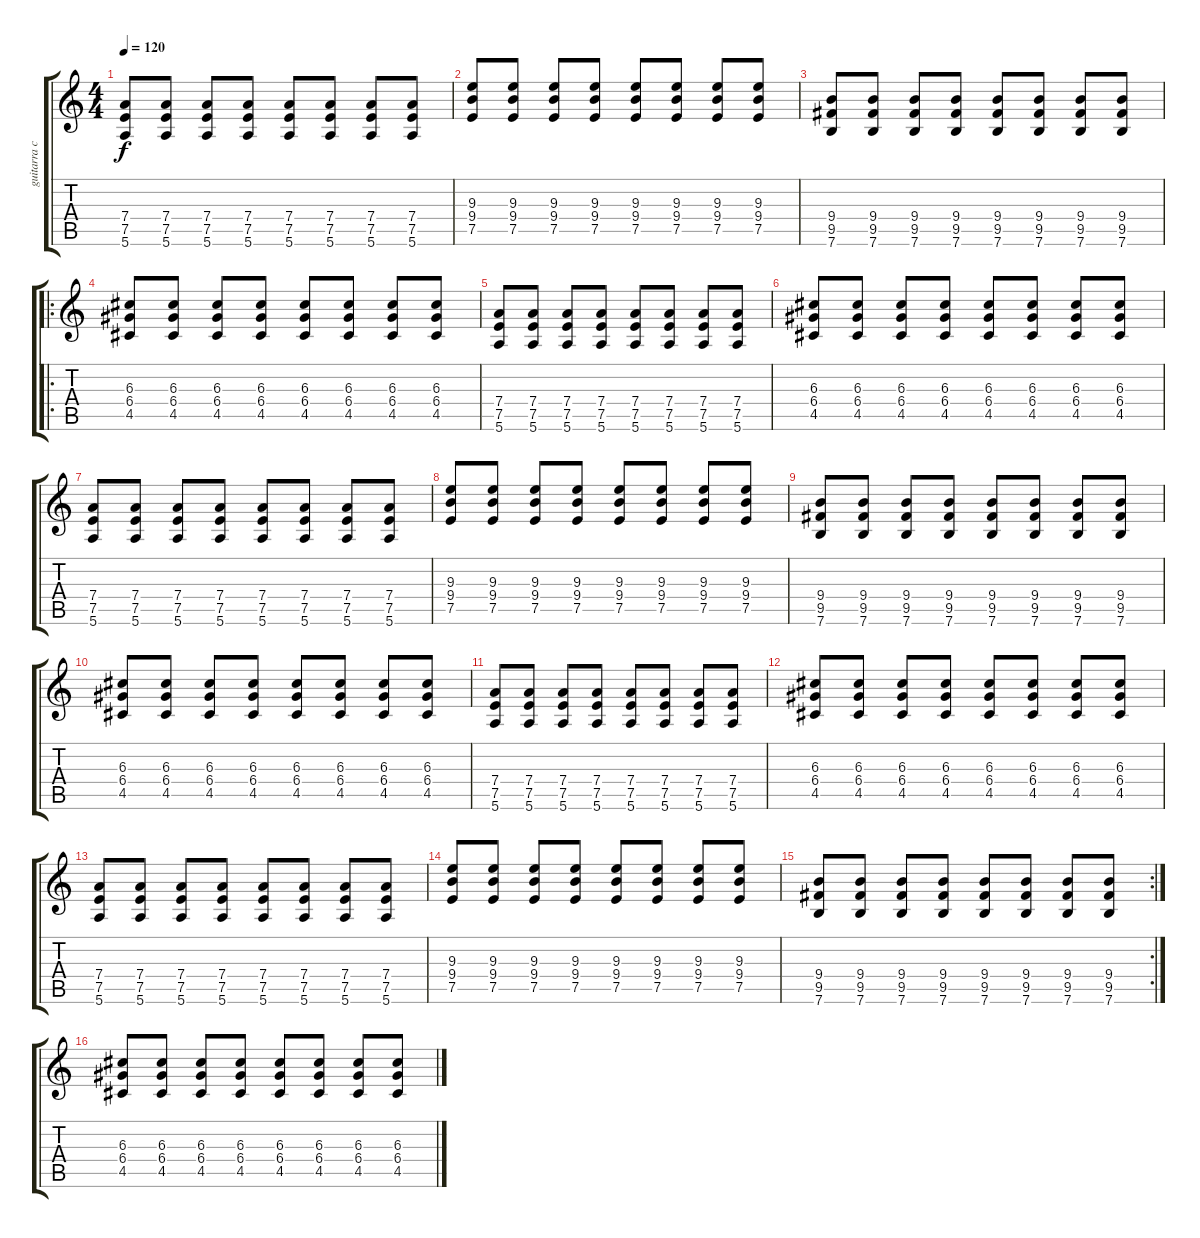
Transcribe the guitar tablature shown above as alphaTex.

\track ("guitarra c/distorcion" "guitarra c") {instrument distortionguitar}
\staff {score tabs}
\tuning (E4 B3 G3 D3 A2 E2) {hide}
\ts (4 4)
\tempo 120
\clef g2
\ks c
(7.4 7.5 5.6).8{dy f} (7.4 7.5 5.6).8 (7.4 7.5 5.6).8 (7.4 7.5 5.6).8 (7.4 7.5 5.6).8 (7.4 7.5 5.6).8 (7.4 7.5 5.6).8 (7.4 7.5 5.6).8 |
(9.3 9.4 7.5).8 (9.3 9.4 7.5).8 (9.3 9.4 7.5).8 (9.3 9.4 7.5).8 (9.3 9.4 7.5).8 (9.3 9.4 7.5).8 (9.3 9.4 7.5).8 (9.3 9.4 7.5).8 |
(9.4 9.5 7.6).8 (9.4 9.5 7.6).8 (9.4 9.5 7.6).8 (9.4 9.5 7.6).8 (9.4 9.5 7.6).8 (9.4 9.5 7.6).8 (9.4 9.5 7.6).8 (9.4 9.5 7.6).8 |
\ro
(6.3 6.4 4.5).8 (6.3 6.4 4.5).8 (6.3 6.4 4.5).8 (6.3 6.4 4.5).8 (6.3 6.4 4.5).8 (6.3 6.4 4.5).8 (6.3 6.4 4.5).8 (6.3 6.4 4.5).8 |
(7.4 7.5 5.6).8 (7.4 7.5 5.6).8 (7.4 7.5 5.6).8 (7.4 7.5 5.6).8 (7.4 7.5 5.6).8 (7.4 7.5 5.6).8 (7.4 7.5 5.6).8 (7.4 7.5 5.6).8 |
(6.3 6.4 4.5).8 (6.3 6.4 4.5).8 (6.3 6.4 4.5).8 (6.3 6.4 4.5).8 (6.3 6.4 4.5).8 (6.3 6.4 4.5).8 (6.3 6.4 4.5).8 (6.3 6.4 4.5).8 |
(7.4 7.5 5.6).8 (7.4 7.5 5.6).8 (7.4 7.5 5.6).8 (7.4 7.5 5.6).8 (7.4 7.5 5.6).8 (7.4 7.5 5.6).8 (7.4 7.5 5.6).8 (7.4 7.5 5.6).8 |
(9.3 9.4 7.5).8 (9.3 9.4 7.5).8 (9.3 9.4 7.5).8 (9.3 9.4 7.5).8 (9.3 9.4 7.5).8 (9.3 9.4 7.5).8 (9.3 9.4 7.5).8 (9.3 9.4 7.5).8 |
(9.4 9.5 7.6).8 (9.4 9.5 7.6).8 (9.4 9.5 7.6).8 (9.4 9.5 7.6).8 (9.4 9.5 7.6).8 (9.4 9.5 7.6).8 (9.4 9.5 7.6).8 (9.4 9.5 7.6).8 |
(6.3 6.4 4.5).8 (6.3 6.4 4.5).8 (6.3 6.4 4.5).8 (6.3 6.4 4.5).8 (6.3 6.4 4.5).8 (6.3 6.4 4.5).8 (6.3 6.4 4.5).8 (6.3 6.4 4.5).8 |
(7.4 7.5 5.6).8 (7.4 7.5 5.6).8 (7.4 7.5 5.6).8 (7.4 7.5 5.6).8 (7.4 7.5 5.6).8 (7.4 7.5 5.6).8 (7.4 7.5 5.6).8 (7.4 7.5 5.6).8 |
(6.3 6.4 4.5).8 (6.3 6.4 4.5).8 (6.3 6.4 4.5).8 (6.3 6.4 4.5).8 (6.3 6.4 4.5).8 (6.3 6.4 4.5).8 (6.3 6.4 4.5).8 (6.3 6.4 4.5).8 |
(7.4 7.5 5.6).8 (7.4 7.5 5.6).8 (7.4 7.5 5.6).8 (7.4 7.5 5.6).8 (7.4 7.5 5.6).8 (7.4 7.5 5.6).8 (7.4 7.5 5.6).8 (7.4 7.5 5.6).8 |
(9.3 9.4 7.5).8 (9.3 9.4 7.5).8 (9.3 9.4 7.5).8 (9.3 9.4 7.5).8 (9.3 9.4 7.5).8 (9.3 9.4 7.5).8 (9.3 9.4 7.5).8 (9.3 9.4 7.5).8 |
\rc 2
(9.4 9.5 7.6).8 (9.4 9.5 7.6).8 (9.4 9.5 7.6).8 (9.4 9.5 7.6).8 (9.4 9.5 7.6).8 (9.4 9.5 7.6).8 (9.4 9.5 7.6).8 (9.4 9.5 7.6).8 |
(6.3 6.4 4.5).8 (6.3 6.4 4.5).8 (6.3 6.4 4.5).8 (6.3 6.4 4.5).8 (6.3 6.4 4.5).8 (6.3 6.4 4.5).8 (6.3 6.4 4.5).8 (6.3 6.4 4.5).8
